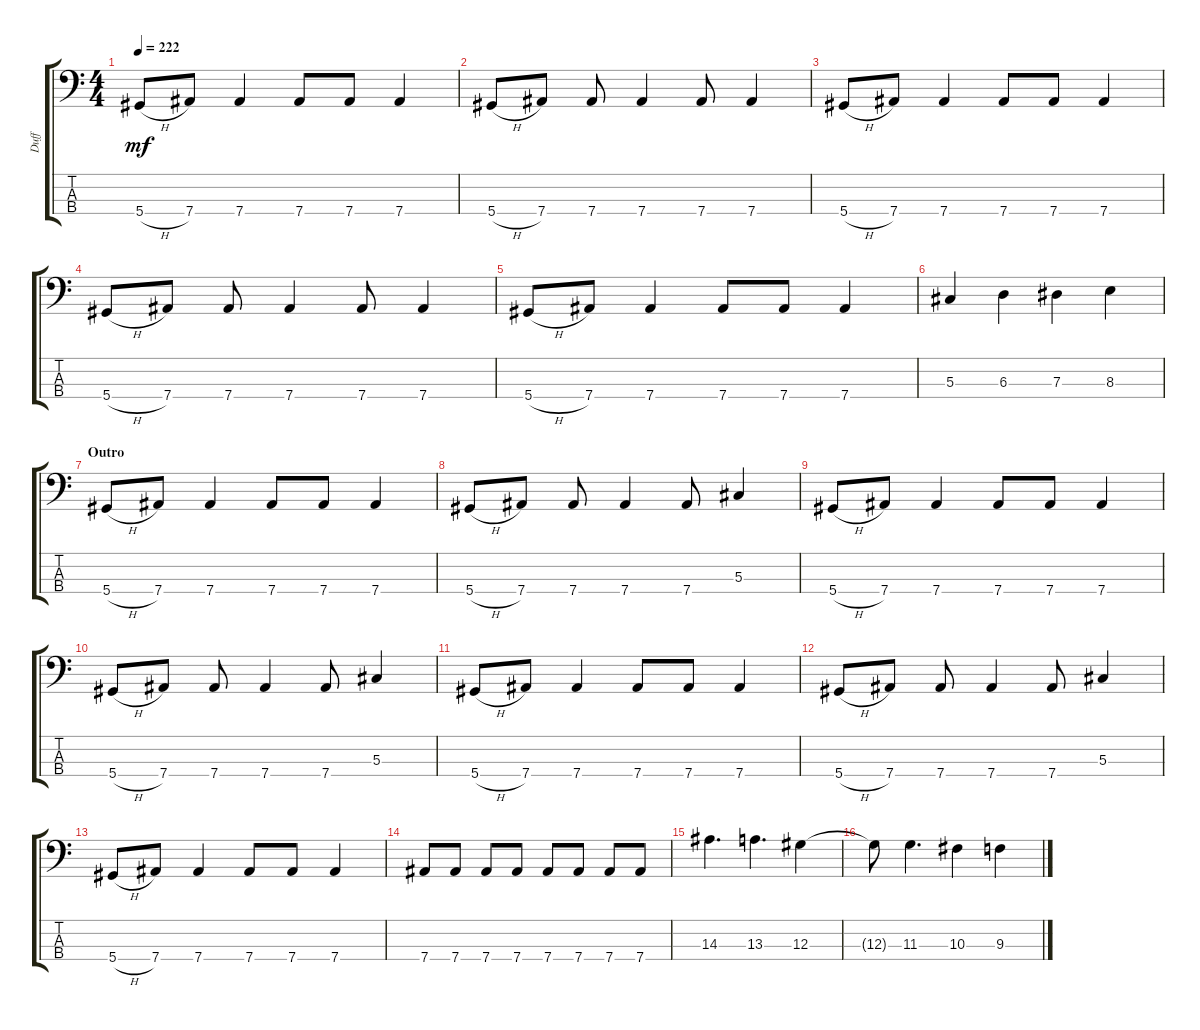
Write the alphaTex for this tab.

\track ("Duff" "Duff") {instrument electricbassfinger}
\staff {score tabs}
\tuning (Gb2 Db2 Ab1 Eb1) {hide}
\ts (4 4)
\tempo 222
\clef f4
\ks c
5.4{h}.8{dy mf} 7.4.8 7.4.4 7.4.8 7.4.8 7.4.4 |
5.4{h}.8 7.4.8 7.4.8 7.4.4 7.4.8 7.4.4 |
5.4{h}.8 7.4.8 7.4.4 7.4.8 7.4.8 7.4.4 |
5.4{h}.8 7.4.8 7.4.8 7.4.4 7.4.8 7.4.4 |
5.4{h}.8 7.4.8 7.4.4 7.4.8 7.4.8 7.4.4 |
5.3.4 6.3.4 7.3.4 8.3.4 |
\section ("" "Outro")
5.4{h}.8 7.4.8 7.4.4 7.4.8 7.4.8 7.4.4 |
5.4{h}.8 7.4.8 7.4.8 7.4.4 7.4.8 5.3.4 |
5.4{h}.8 7.4.8 7.4.4 7.4.8 7.4.8 7.4.4 |
5.4{h}.8 7.4.8 7.4.8 7.4.4 7.4.8 5.3.4 |
5.4{h}.8 7.4.8 7.4.4 7.4.8 7.4.8 7.4.4 |
5.4{h}.8 7.4.8 7.4.8 7.4.4 7.4.8 5.3.4 |
5.4{h}.8 7.4.8 7.4.4 7.4.8 7.4.8 7.4.4 |
7.4.8 7.4.8 7.4.8 7.4.8 7.4.8 7.4.8 7.4.8 7.4.8 |
14.3.4{d} 13.3.4{d} 12.3.4 |
12.3{t}.8 11.3.4{d} 10.3.4 9.3.4
